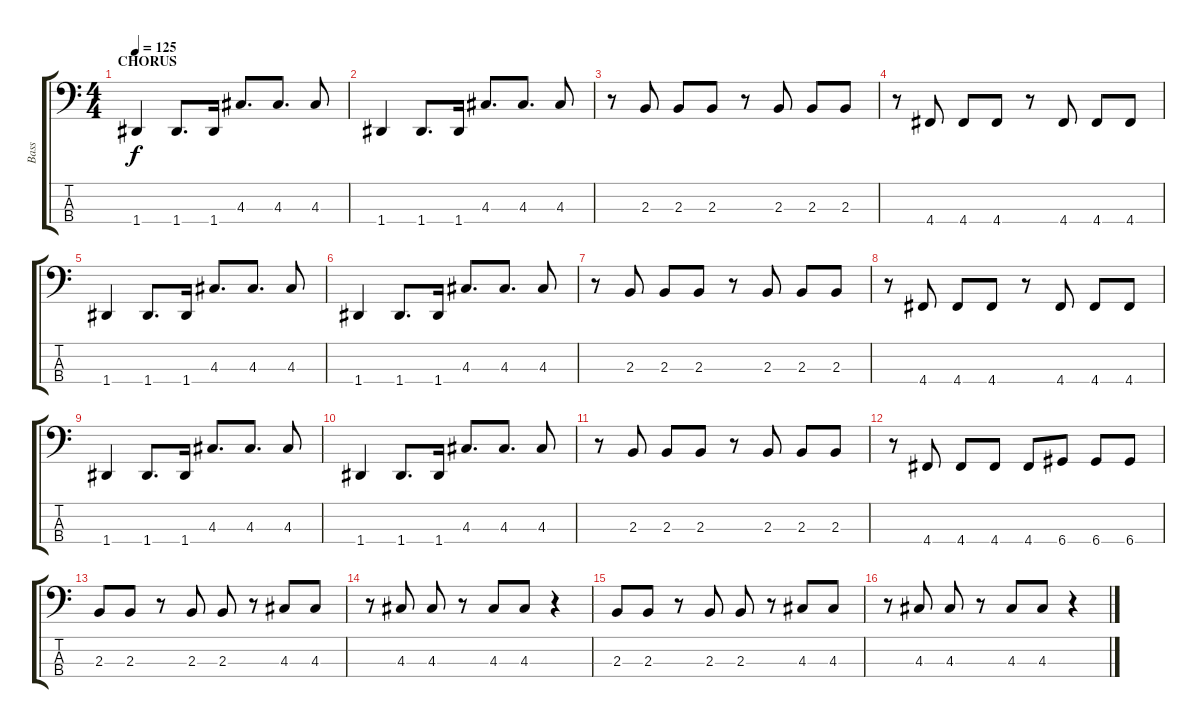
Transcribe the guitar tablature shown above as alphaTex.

\track ("Bass" "Bass") {instrument electricbassfinger}
\staff {score tabs}
\tuning (G2 D2 A1 D1) {hide}
\ts (4 4)
\section ("" "CHORUS")
\tempo 125
\clef f4
\ks c
1.4.4{dy f} 1.4.8{d} 1.4.16 4.3.8{d} 4.3.8{d} 4.3.8 |
1.4.4 1.4.8{d} 1.4.16 4.3.8{d} 4.3.8{d} 4.3.8 |
r.8 2.3.8 2.3.8 2.3.8 r.8 2.3.8 2.3.8 2.3.8 |
r.8 4.4.8 4.4.8 4.4.8 r.8 4.4.8 4.4.8 4.4.8 |
1.4.4 1.4.8{d} 1.4.16 4.3.8{d} 4.3.8{d} 4.3.8 |
1.4.4 1.4.8{d} 1.4.16 4.3.8{d} 4.3.8{d} 4.3.8 |
r.8 2.3.8 2.3.8 2.3.8 r.8 2.3.8 2.3.8 2.3.8 |
r.8 4.4.8 4.4.8 4.4.8 r.8 4.4.8 4.4.8 4.4.8 |
1.4.4 1.4.8{d} 1.4.16 4.3.8{d} 4.3.8{d} 4.3.8 |
1.4.4 1.4.8{d} 1.4.16 4.3.8{d} 4.3.8{d} 4.3.8 |
r.8 2.3.8 2.3.8 2.3.8 r.8 2.3.8 2.3.8 2.3.8 |
r.8 4.4.8 4.4.8 4.4.8 4.4.8 6.4.8 6.4.8 6.4.8 |
2.3.8 2.3.8 r.8 2.3.8 2.3.8 r.8 4.3.8 4.3.8 |
r.8 4.3.8 4.3.8 r.8 4.3.8 4.3.8 r.4 |
2.3.8 2.3.8 r.8 2.3.8 2.3.8 r.8 4.3.8 4.3.8 |
r.8 4.3.8 4.3.8 r.8 4.3.8 4.3.8 r.4
